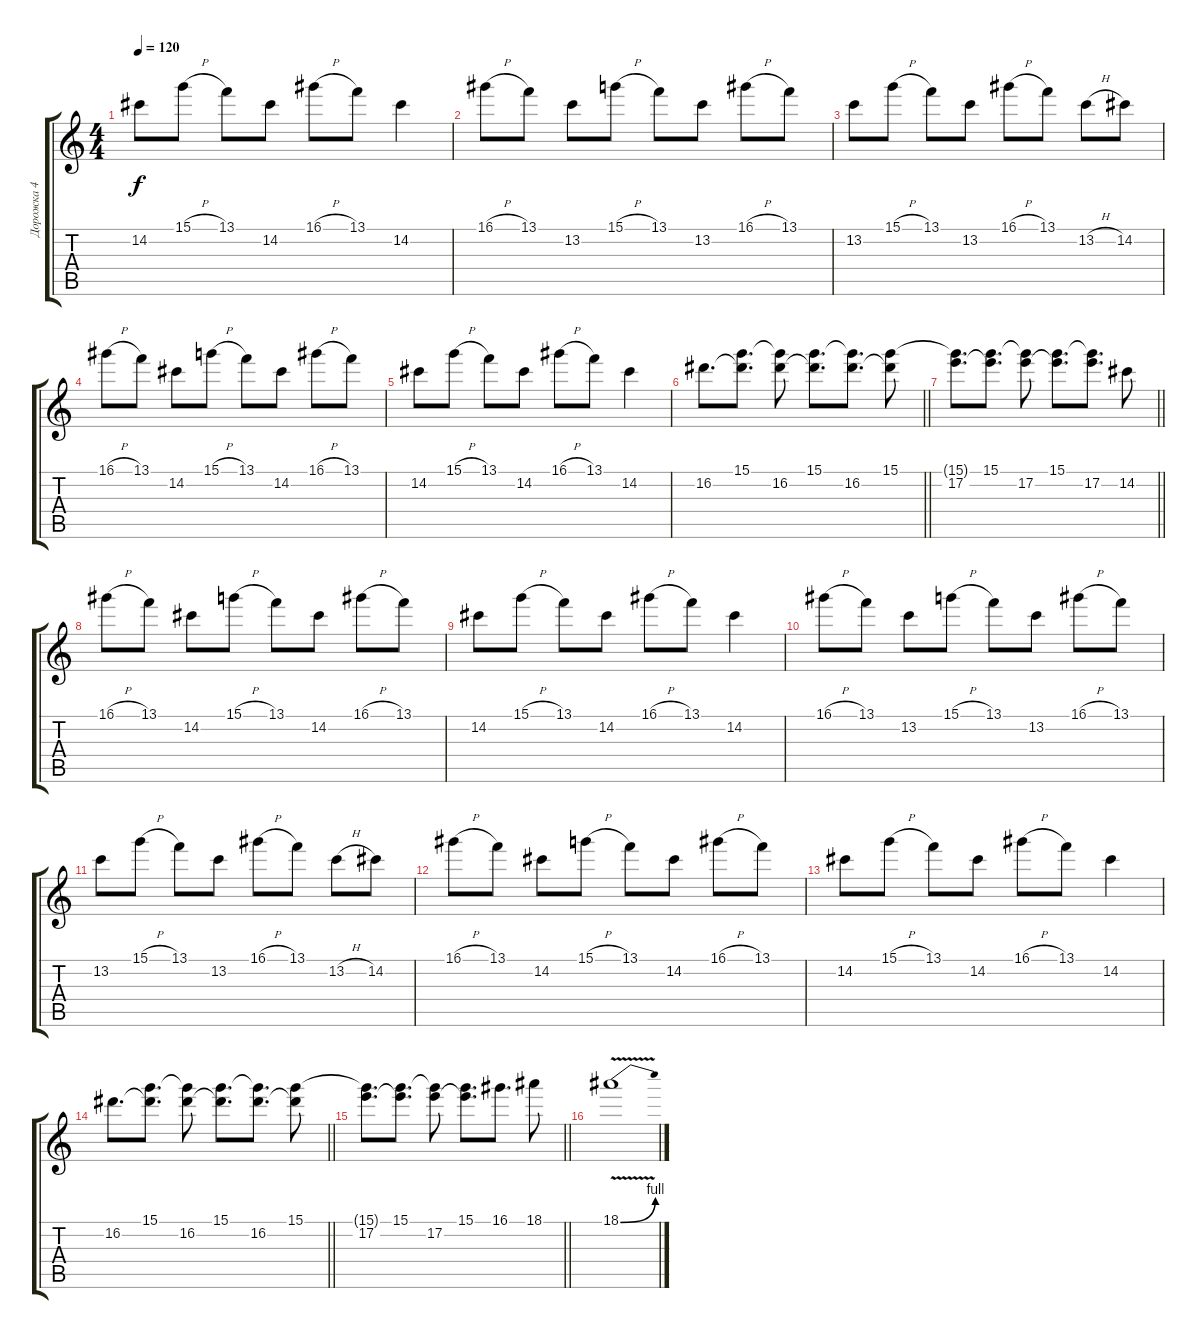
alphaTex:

\track ("Дорожка 4" "Дорожка 4") {instrument overdrivenguitar}
\staff {score tabs}
\tuning (E4 B3 G3 D3 A2 E2) {hide}
\ts (4 4)
\tempo 120
\clef g2
\ks c
14.2.8{dy f} 15.1{h}.8 13.1.8 14.2.8 16.1{h}.8 13.1.8 14.2.4 |
16.1{h}.8 13.1.8 13.2.8 15.1{h}.8 13.1.8 13.2.8 16.1{h}.8 13.1.8 |
13.2.8 15.1{h}.8 13.1.8 13.2.8 16.1{h}.8 13.1.8 13.2{h}.8 14.2.8 |
16.1{h}.8 13.1.8 14.2.8 15.1{h}.8 13.1.8 14.2.8 16.1{h}.8 13.1.8 |
14.2.8 15.1{h}.8 13.1.8 14.2.8 16.1{h}.8 13.1.8 14.2.4 |
\barLineRight lightlight
16.2.8{d} (15.1 16.2{t}).8{d} (15.1{t} 16.2).8 (15.1 16.2{t}).8{d} (15.1{t} 16.2).8{d} (15.1 16.2{t}).8 |
\barLineRight lightlight
(15.1{t} 17.2).8{d} (15.1 17.2{t}).8{d} (15.1{t} 17.2).8 (15.1 17.2{t}).8{d} (15.1{t} 17.2).8{d} 14.2.8 |
16.1{h}.8 13.1.8 14.2.8 15.1{h}.8 13.1.8 14.2.8 16.1{h}.8 13.1.8 |
14.2.8 15.1{h}.8 13.1.8 14.2.8 16.1{h}.8 13.1.8 14.2.4 |
16.1{h}.8 13.1.8 13.2.8 15.1{h}.8 13.1.8 13.2.8 16.1{h}.8 13.1.8 |
13.2.8 15.1{h}.8 13.1.8 13.2.8 16.1{h}.8 13.1.8 13.2{h}.8 14.2.8 |
16.1{h}.8 13.1.8 14.2.8 15.1{h}.8 13.1.8 14.2.8 16.1{h}.8 13.1.8 |
14.2.8 15.1{h}.8 13.1.8 14.2.8 16.1{h}.8 13.1.8 14.2.4 |
\barLineRight lightlight
16.2.8{d} (15.1 16.2{t}).8{d} (15.1{t} 16.2).8 (15.1 16.2{t}).8{d} (15.1{t} 16.2).8{d} (15.1 16.2{t}).8 |
\barLineRight lightlight
(15.1{t} 17.2).8{d} (15.1 17.2{t}).8{d} (15.1{t} 17.2).8 (15.1 17.2{t}).8{d} 16.1.8{d} 18.1.8 |
18.1{be (bend 0 0 60 4) v}.1
